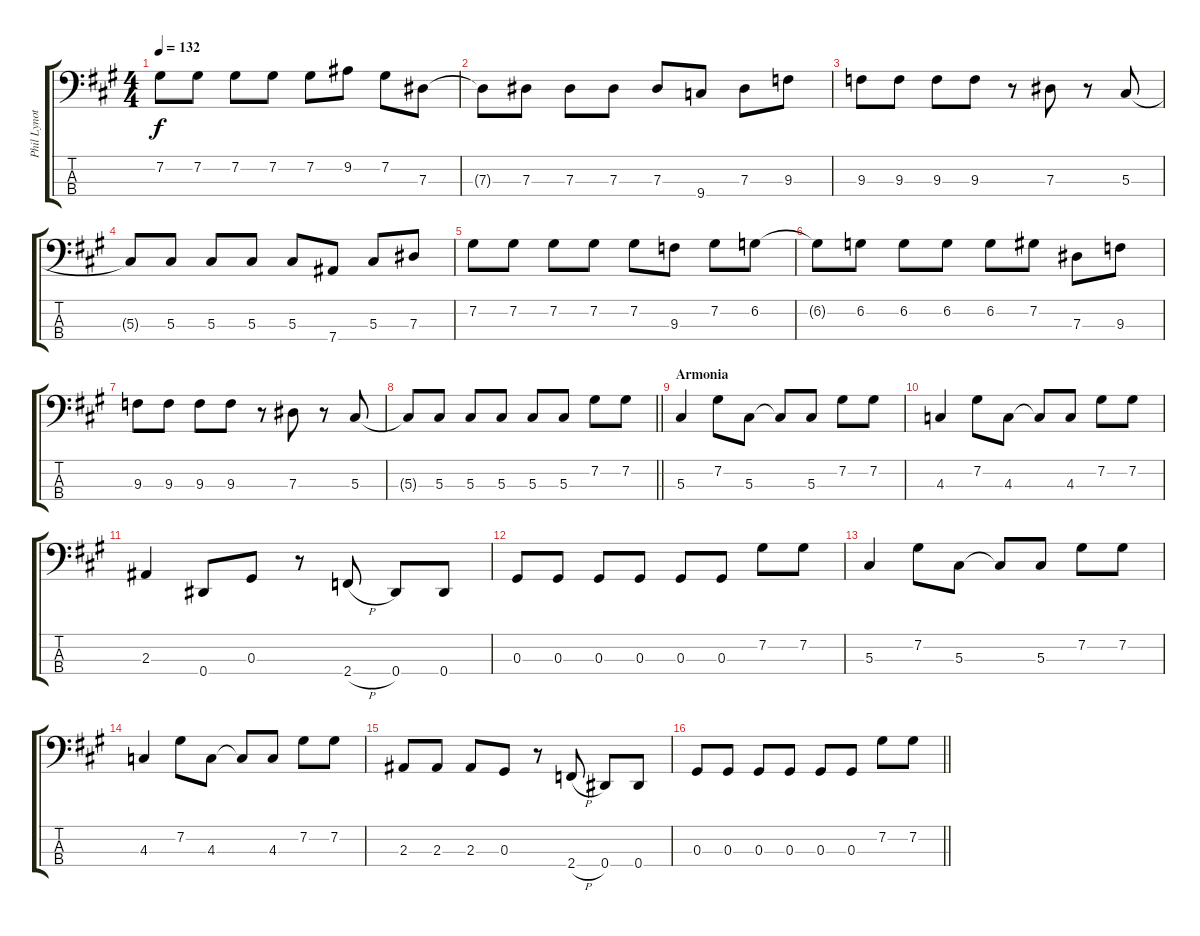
\track ("Phil Lynott" "Phil Lynot") {instrument electricbasspick}
\staff {score tabs}
\tuning (Gb2 Db2 Ab1 Eb1) {hide}
\ts (4 4)
\tempo 132
\clef f4
\ks a
7.2.8{dy f} 7.2.8 7.2.8 7.2.8 7.2.8 9.2.8 7.2.8 7.3.8 |
7.3{t}.8 7.3.8 7.3.8 7.3.8 7.3.8 9.4.8 7.3.8 9.3.8 |
9.3.8 9.3.8 9.3.8 9.3.8 r.8 7.3.8 r.8 5.3.8 |
5.3{t}.8 5.3.8 5.3.8 5.3.8 5.3.8 7.4.8 5.3.8 7.3.8 |
7.2.8 7.2.8 7.2.8 7.2.8 7.2.8 9.3.8 7.2.8 6.2.8 |
6.2{t}.8 6.2.8 6.2.8 6.2.8 6.2.8 7.2.8 7.3.8 9.3.8 |
9.3.8 9.3.8 9.3.8 9.3.8 r.8 7.3.8 r.8 5.3.8 |
\barLineRight lightlight
5.3{t}.8 5.3.8 5.3.8 5.3.8 5.3.8 5.3.8 7.2.8 7.2.8 |
\section ("" "Armonia")
5.3.4 7.2.8 5.3.8 5.3{t}.8 5.3.8 7.2.8 7.2.8 |
4.3.4 7.2.8 4.3.8 4.3{t}.8 4.3.8 7.2.8 7.2.8 |
2.3.4 0.4.8 0.3.8 r.8 2.4{h}.8 0.4.8 0.4.8 |
0.3.8 0.3.8 0.3.8 0.3.8 0.3.8 0.3.8 7.2.8 7.2.8 |
5.3.4 7.2.8 5.3.8 5.3{t}.8 5.3.8 7.2.8 7.2.8 |
4.3.4 7.2.8 4.3.8 4.3{t}.8 4.3.8 7.2.8 7.2.8 |
2.3.8 2.3.8 2.3.8 0.3.8 r.8 2.4{h}.8 0.4.8 0.4.8 |
\barLineRight lightlight
0.3.8 0.3.8 0.3.8 0.3.8 0.3.8 0.3.8 7.2.8 7.2.8
